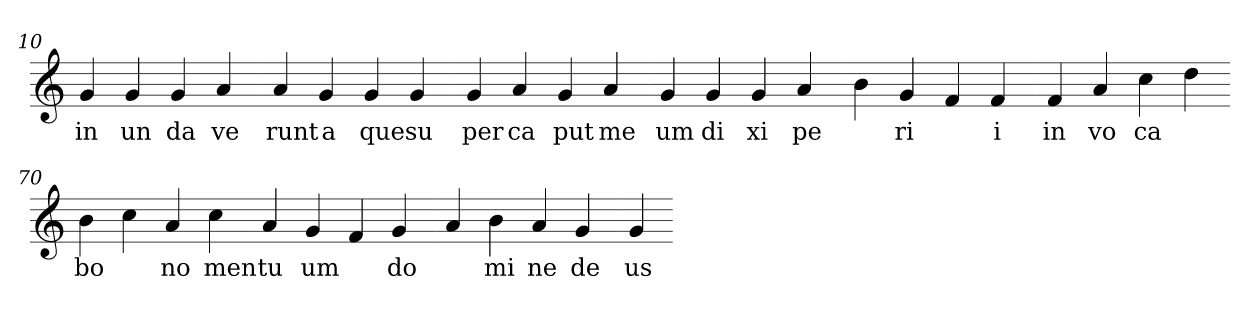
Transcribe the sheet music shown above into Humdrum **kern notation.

**kern	**text
*part1	*part1
*staff1	*staff1
*clefG2	*
=10.	=10.
4g	in
4g	un
4g	da
4a	ve
=20.-	=20.-
4a	runt
4g	a
4g	que
4g	su
=30.-	=30.-
4g	per
4a	ca
4g	put
4a	me
=40.-	=40.-
4g	um
4g	di
4g	xi
4a	pe
=50.-	=50.-
4b	.
4g	ri
4f	.
4f	i
=60.-	=60.-
4f	in
4a	vo
4cc	ca
4dd	.
=70.-	=70.-
4b	bo
4cc	.
4a	no
4cc	men
=80.-	=80.-
4a	tu
4g	um
4f	.
4g	do
=90.-	=90.-
4a	.
4b	mi
4a	ne
4g	de
=100.-	=100.-
4g	us
=-	=-
*-	*-
